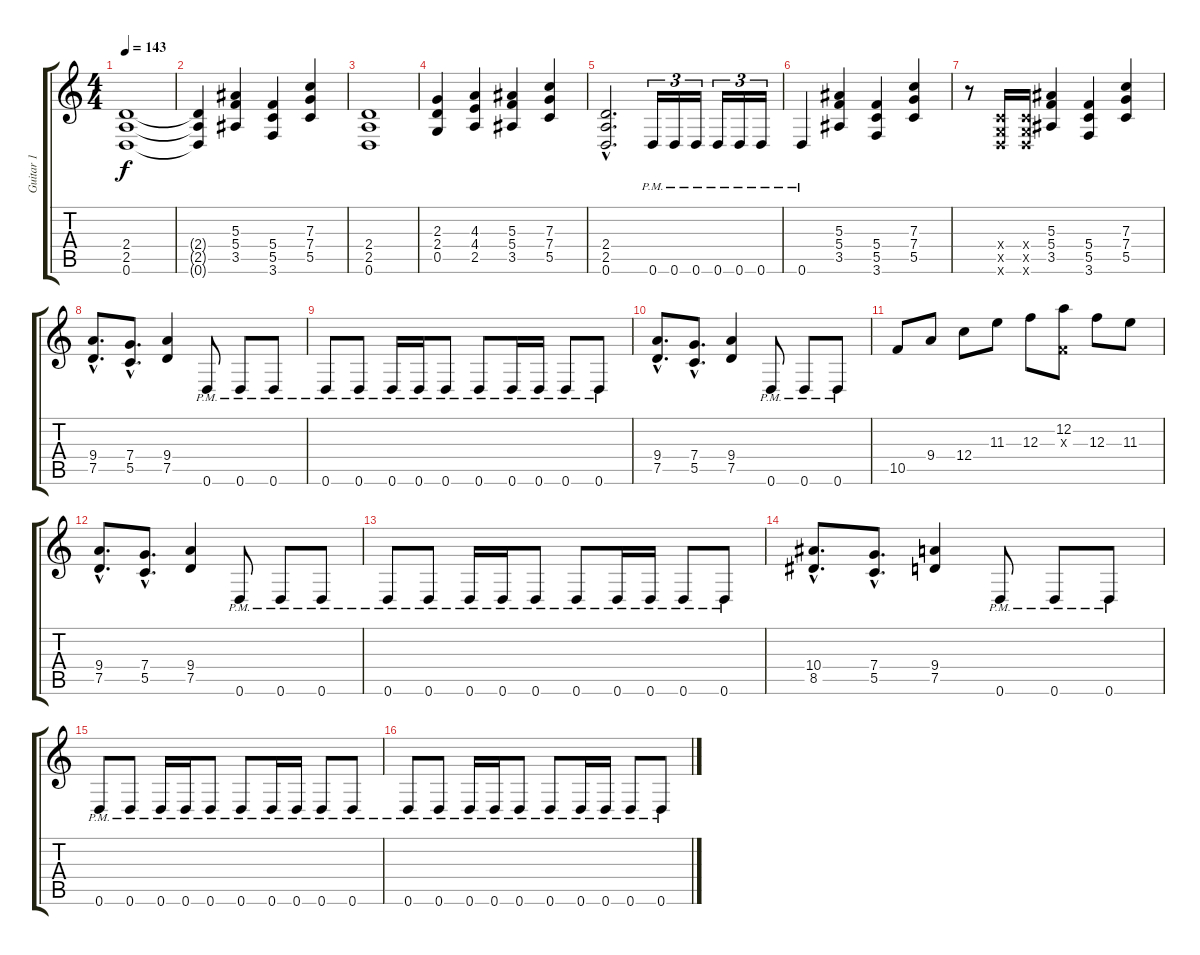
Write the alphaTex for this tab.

\track ("Guitar 1" "Guitar 1") {instrument distortionguitar}
\staff {score tabs}
\tuning (D4 A3 F3 C3 G2 D2) {hide}
\ts (4 4)
\tempo 143
\clef g2
\ks c
(2.4 2.5 0.6).1{dy f} |
(2.4{t} 2.5{t} 0.6{t}).4 (5.3 5.4 3.5).4 (5.4 5.5 3.6).4 (7.3 7.4 5.5).4 |
(2.4 2.5 0.6).1 |
(2.3 2.4 0.5).4 (4.3 4.4 2.5).4 (5.3 5.4 3.5).4 (7.3 7.4 5.5).4 |
(2.4{hac} 2.5{hac} 0.6{hac}).2{d} 0.6{pm}.16{tu (3 2)} 0.6{pm}.16{tu (3 2)} 0.6{pm}.16{tu (3 2)} 0.6{pm}.16{tu (3 2)} 0.6{pm}.16{tu (3 2)} 0.6{pm}.16{tu (3 2)} |
0.6{pm}.4 (5.3 5.4 3.5).4 (5.4 5.5 3.6).4 (7.3 7.4 5.5).4 |
r.8 (0.4{x} 0.5{x} 0.6{x}).16 (0.4{x} 0.5{x} 0.6{x}).16 (5.3 5.4 3.5).4 (5.4 5.5 3.6).4 (7.3 7.4 5.5).4 |
(9.4{hac} 7.5{hac}).8{d} (7.4{hac} 5.5{hac}).8{d} (9.4 7.5).4 0.6{pm}.8 0.6{pm}.8 0.6{pm}.8 |
0.6{pm}.8 0.6{pm}.8 0.6{pm}.16 0.6{pm}.16 0.6{pm}.8 0.6{pm}.8 0.6{pm}.16 0.6{pm}.16 0.6{pm}.8 0.6{pm}.8 |
(9.4{hac} 7.5{hac}).8{d} (7.4{hac} 5.5{hac}).8{d} (9.4 7.5).4 0.6{pm}.8 0.6{pm}.8 0.6{pm}.8 |
10.5.8 9.4.8 12.4.8 11.3.8 12.3.8 (12.2 0.3{x}).8 12.3.8 11.3.8 |
(9.4{hac} 7.5{hac}).8{d} (7.4{hac} 5.5{hac}).8{d} (9.4 7.5).4 0.6{pm}.8 0.6{pm}.8 0.6{pm}.8 |
0.6{pm}.8 0.6{pm}.8 0.6{pm}.16 0.6{pm}.16 0.6{pm}.8 0.6{pm}.8 0.6{pm}.16 0.6{pm}.16 0.6{pm}.8 0.6{pm}.8 |
(10.4{hac} 8.5{hac}).8{d} (7.4{hac} 5.5{hac}).8{d} (9.4 7.5).4 0.6{pm}.8 0.6{pm}.8 0.6{pm}.8 |
0.6{pm}.8 0.6{pm}.8 0.6{pm}.16 0.6{pm}.16 0.6{pm}.8 0.6{pm}.8 0.6{pm}.16 0.6{pm}.16 0.6{pm}.8 0.6{pm}.8 |
0.6{pm}.8 0.6{pm}.8 0.6{pm}.16 0.6{pm}.16 0.6{pm}.8 0.6{pm}.8 0.6{pm}.16 0.6{pm}.16 0.6{pm}.8 0.6{pm}.8
